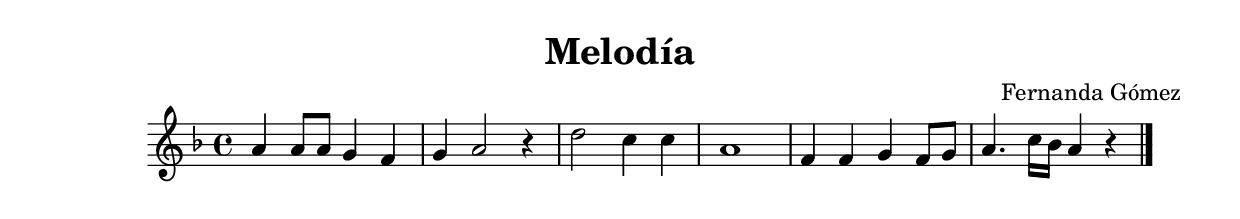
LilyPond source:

\header {
  title = "Melodía"
  composer = "Fernanda Gómez"
}

\score {
  \relative c' {
  \key f \major
    a'4 a8 a  g4 f
    g4 a2 r4
    d2 c4 c 
    a1
    f4 f g f8 g a4. c16 bes a4 r4 \bar "|."
    
  }

  \layout {}
  \midi {}
}